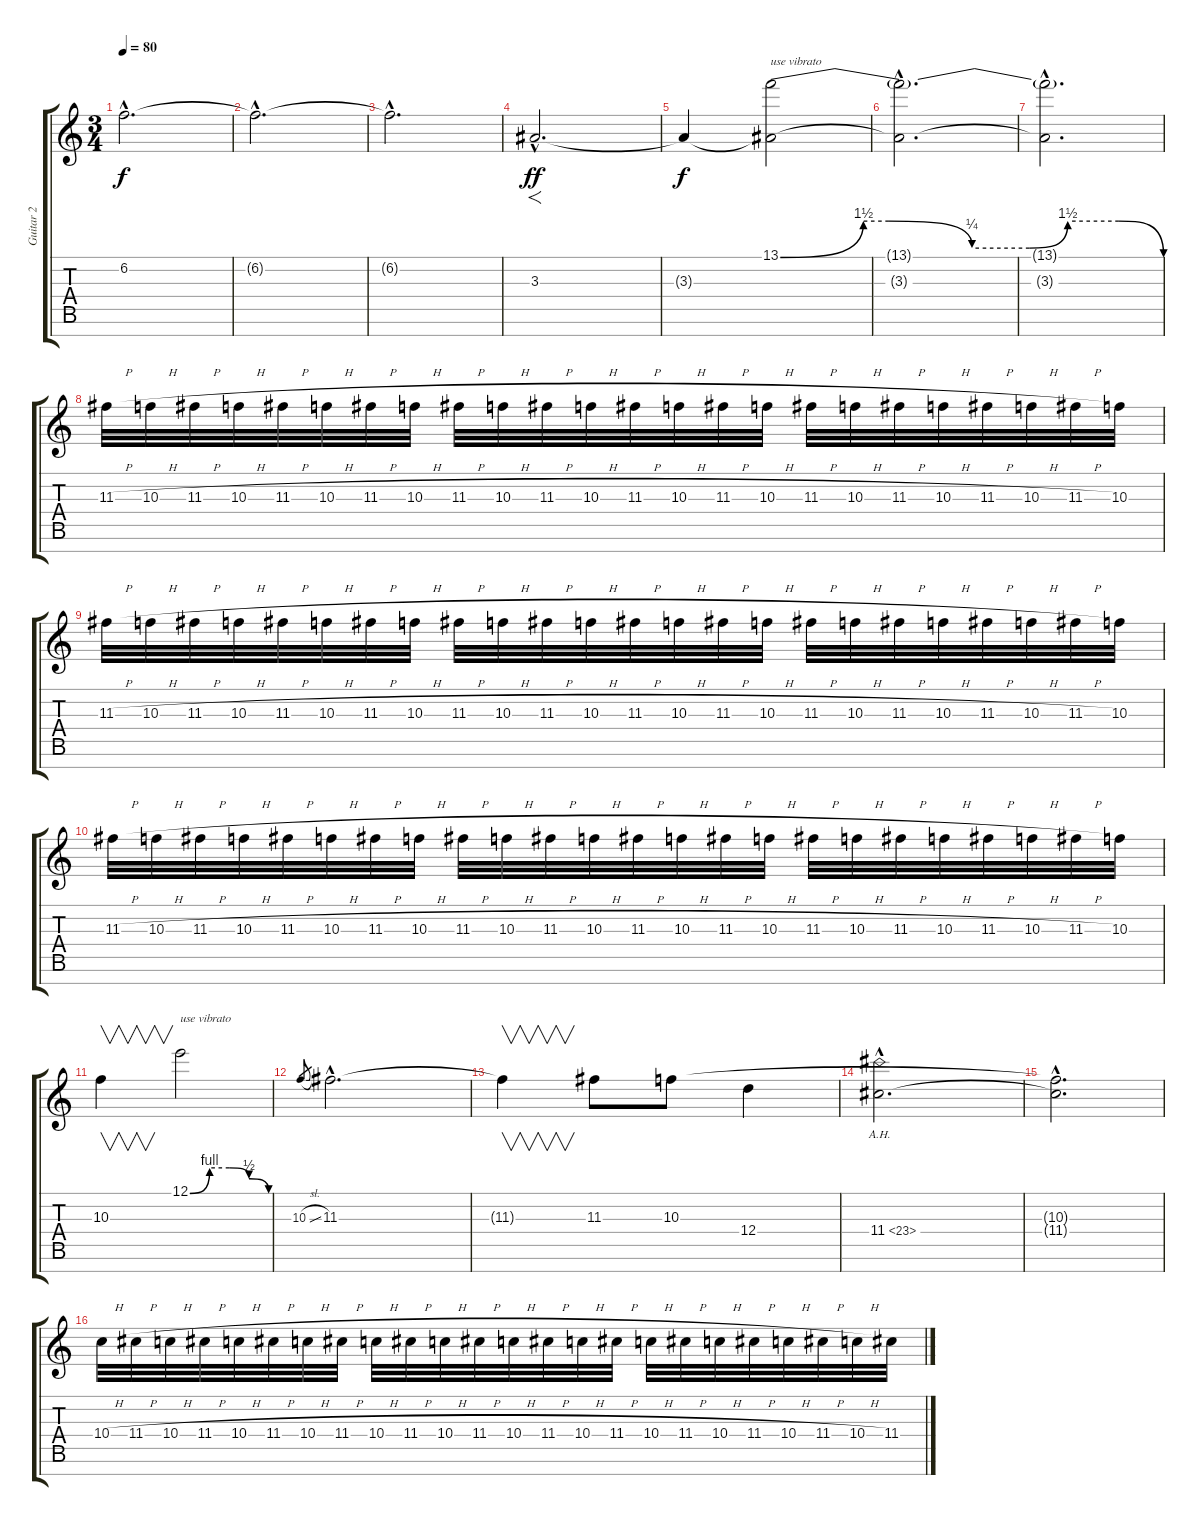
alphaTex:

\track ("Guitar 2" "Guitar 2") {instrument distortionguitar}
\staff {score tabs}
\tuning (E4 B3 G3 D3 A2 E2 B1) {hide}
\ts (3 4)
\tempo 80
\clef g2
\ks c
6.2{hac t}.2{d dy f} |
6.2{hac t}.2{d} |
6.2{hac t}.2{d} |
3.3{hac}.2{f d dy ff} |
3.3{t}.4{dy f} (13.1{be (custom 0 0 13 6 17 6 30 1 39 1 45 6 53 6 60 0)} 3.3{t}).2{txt "use vibrato" volume 14} |
(13.1{hac t} 3.3{hac t}).2{d} |
(13.1{hac t} 3.3{hac t}).2{d} |
11.3{h}.32{volume 16} 10.3{h}.32 11.3{h}.32 10.3{h}.32 11.3{h}.32 10.3{h}.32 11.3{h}.32 10.3{h}.32 11.3{h}.32 10.3{h}.32 11.3{h}.32 10.3{h}.32 11.3{h}.32 10.3{h}.32 11.3{h}.32 10.3{h}.32 11.3{h}.32 10.3{h}.32 11.3{h}.32 10.3{h}.32 11.3{h}.32 10.3{h}.32 11.3{h}.32 10.3.32 |
11.3{h}.32 10.3{h}.32 11.3{h}.32 10.3{h}.32 11.3{h}.32 10.3{h}.32 11.3{h}.32 10.3{h}.32 11.3{h}.32 10.3{h}.32 11.3{h}.32 10.3{h}.32 11.3{h}.32 10.3{h}.32 11.3{h}.32 10.3{h}.32 11.3{h}.32 10.3{h}.32 11.3{h}.32 10.3{h}.32 11.3{h}.32 10.3{h}.32 11.3{h}.32 10.3.32 |
11.3{h}.32 10.3{h}.32 11.3{h}.32 10.3{h}.32 11.3{h}.32 10.3{h}.32 11.3{h}.32 10.3{h}.32 11.3{h}.32 10.3{h}.32 11.3{h}.32 10.3{h}.32 11.3{h}.32 10.3{h}.32 11.3{h}.32 10.3{h}.32 11.3{h}.32 10.3{h}.32 11.3{h}.32 10.3{h}.32 11.3{h}.32 10.3{h}.32 11.3{h}.32 10.3.32 |
10.3.4{v} 12.1{be (custom 0 0 15 4 30 4 45 2 60 0)}.2{txt "use vibrato"} |
10.3{sl}.8{gr} 11.3{hac}.2{d} |
11.3{t}.4{v} 11.3.8 10.3.8 12.4.4 |
11.4{ah 12 hac}.2{d} |
(10.3{hac t} 11.4{hac t}).2{d} |
10.4{h}.32 11.4{h}.32 10.4{h}.32 11.4{h}.32 10.4{h}.32 11.4{h}.32 10.4{h}.32 11.4{h}.32 10.4{h}.32 11.4{h}.32 10.4{h}.32 11.4{h}.32 10.4{h}.32 11.4{h}.32 10.4{h}.32 11.4{h}.32 10.4{h}.32 11.4{h}.32 10.4{h}.32 11.4{h}.32 10.4{h}.32 11.4{h}.32 10.4{h}.32 11.4.32
